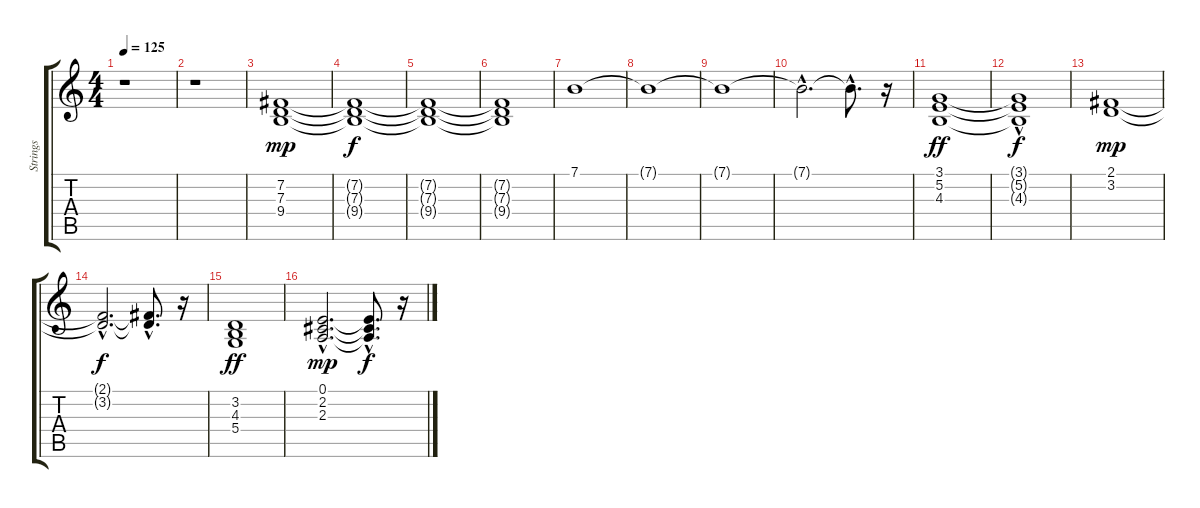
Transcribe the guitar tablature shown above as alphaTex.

\track ("Strings" "Strings") {instrument synthstrings2}
\staff {score tabs}
\tuning (E4 B3 G3 D3 A2 E2) {hide}
\ts (4 4)
\tempo 125
\clef g2
\ks c
r.1{dy mp instrument synthstrings2} |
r.1 |
(7.2 7.3 9.4).1{volume 11 instrument stringensemble2} |
(7.2{t} 7.3{t} 9.4{t}).1{dy f} |
(7.2{t} 7.3{t} 9.4{t}).1 |
(7.2{t} 7.3{t} 9.4{t}).1 |
7.1.1 |
7.1{t}.1 |
7.1{t}.1 |
7.1{hac t}.2{d} 7.1{hac t}.8{d} r.16 |
(3.1 5.2 4.3).1{dy ff} |
(3.1{hac t} 5.2{hac t} 4.3{t}).1{dy f} |
(2.1 3.2).1{dy mp} |
(2.1{hac t} 3.2{hac t}).2{d dy f} (2.1{hac t} 3.2{hac t}).8{d} r.16 |
(3.2 4.3 5.4).1{dy ff} |
(0.1{hac} 2.2{hac} 2.3{hac}).2{d dy mp} (0.1{hac t} 2.2{hac t} 2.3{hac t}).8{d dy f} r.16
